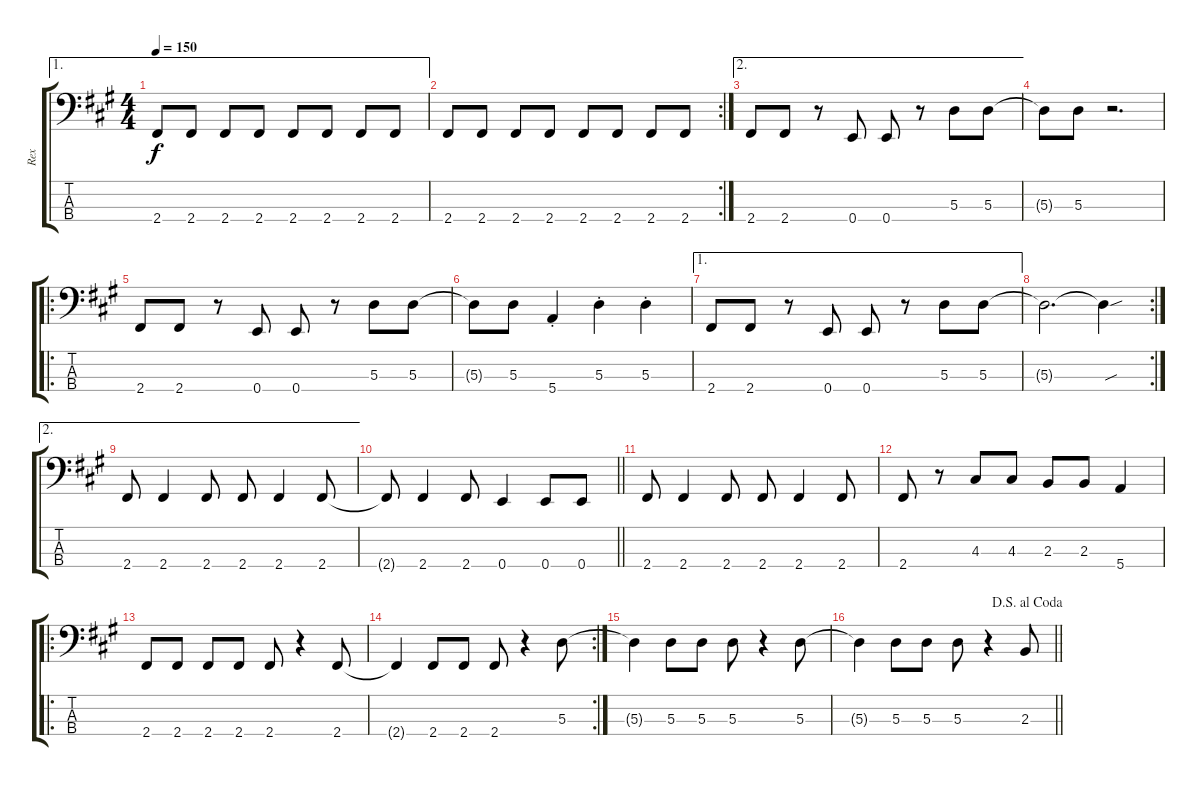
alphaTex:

\track ("Rex" "Rex") {instrument electricbassfinger}
\staff {score tabs}
\tuning (G2 D2 A1 E1) {hide}
\ae 1
\ts (4 4)
\tempo 150
\clef f4
\ks a
2.4.8{dy f} 2.4.8 2.4.8 2.4.8 2.4.8 2.4.8 2.4.8 2.4.8 |
\rc 2
2.4.8 2.4.8 2.4.8 2.4.8 2.4.8 2.4.8 2.4.8 2.4.8 |
\ae 2
2.4.8 2.4.8 r.8 0.4.8 0.4.8 r.8 5.3.8 5.3.8 |
5.3{t}.8 5.3.8 r.2{d} |
\ro
2.4.8 2.4.8 r.8 0.4.8 0.4.8 r.8 5.3.8 5.3.8 |
5.3{t}.8 5.3.8 5.4{st}.4 5.3{st}.4 5.3{st}.4 |
\ae 1
2.4.8 2.4.8 r.8 0.4.8 0.4.8 r.8 5.3.8 5.3.8 |
\rc 2
5.3{t}.2{d} 5.3{sou t}.4 |
\ae 2
2.4.8 2.4.4 2.4.8 2.4.8 2.4.4 2.4.8 |
\barLineRight lightlight
2.4{t}.8 2.4.4 2.4.8 0.4.4 0.4.8 0.4.8 |
2.4.8 2.4.4 2.4.8 2.4.8 2.4.4 2.4.8 |
2.4.8 r.8 4.3.8 4.3.8 2.3.8 2.3.8 5.4.4 |
\ro
2.4.8 2.4.8 2.4.8 2.4.8 2.4.8 r.4 2.4.8 |
\rc 2
2.4{t}.4 2.4.8 2.4.8 2.4.8 r.4 5.3.8 |
5.3{t}.4 5.3.8 5.3.8 5.3.8 r.4 5.3.8 |
\jump dalsegnoalcoda
\barLineRight lightlight
5.3{t}.4 5.3.8 5.3.8 5.3.8 r.4 2.3.8
